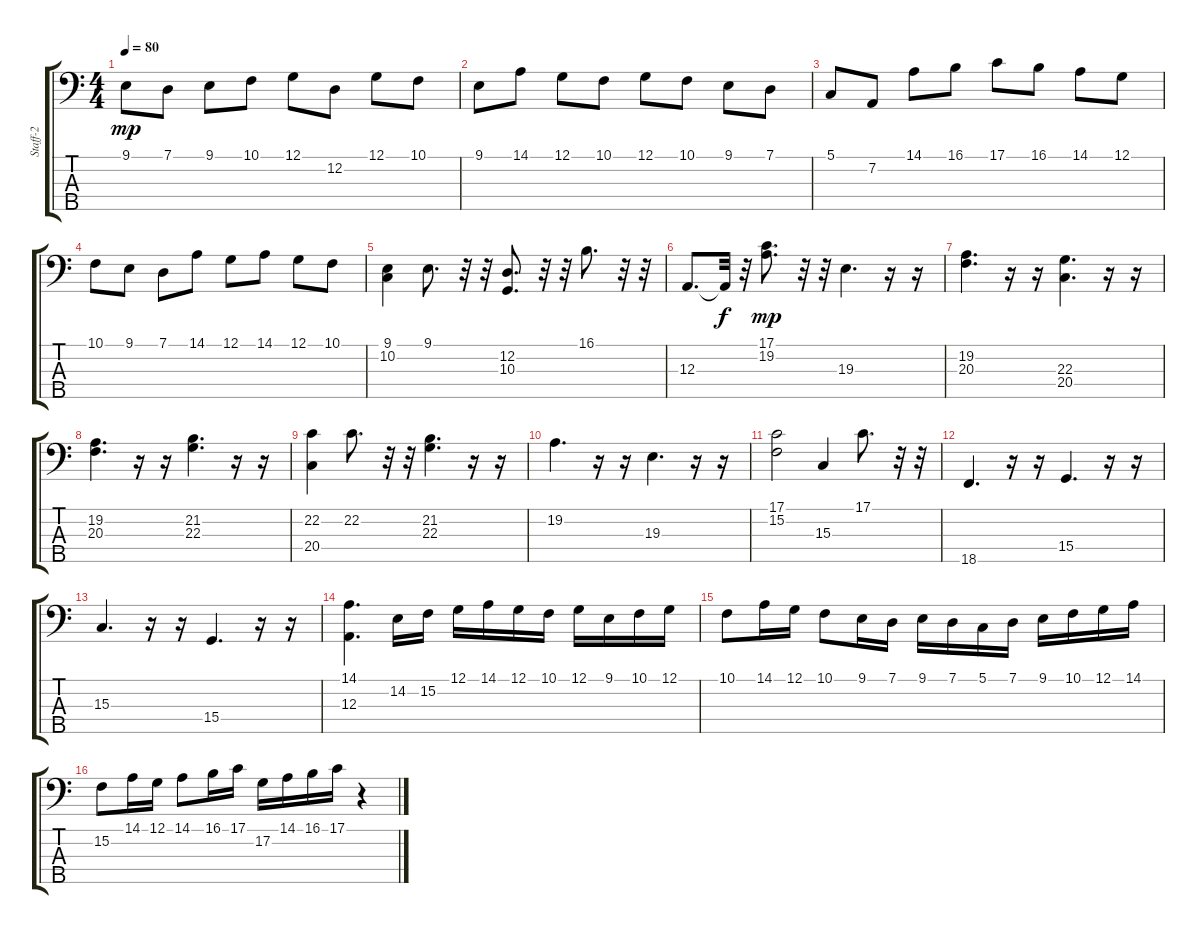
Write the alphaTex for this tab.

\track ("Staff-2" "Staff-2") {instrument acousticgrandpiano}
\staff {score tabs}
\tuning (G2 D2 A1 E1 B0) {hide}
\ts (4 4)
\tempo 80
\clef f4
\ks c
9.1.8{dy mp} 7.1.8 9.1.8 10.1.8 12.1.8 12.2.8 12.1.8 10.1.8 |
9.1.8 14.1.8 12.1.8 10.1.8 12.1.8 10.1.8 9.1.8 7.1.8 |
5.1.8 7.2.8 14.1.8 16.1.8 17.1.8 16.1.8 14.1.8 12.1.8 |
10.1.8 9.1.8 7.1.8 14.1.8 12.1.8 14.1.8 12.1.8 10.1.8 |
(9.1 10.2).4 9.1.8{d} r.32 r.32 (12.2 10.3).8{d} r.32 r.32 16.1.8{d} r.32 r.32 |
12.3.8{d} 12.3{t}.32{dy f} r.32 (17.1 19.2).8{d dy mp} r.32 r.32 19.3.4{d} r.16 r.16 |
(19.2 20.3).4{d} r.16 r.16 (22.3 20.4).4{d} r.16 r.16 |
(19.2 20.3).4{d} r.16 r.16 (21.2 22.3).4{d} r.16 r.16 |
(22.2 20.4).4 22.2.8{d} r.32 r.32 (21.2 22.3).4{d} r.16 r.16 |
19.2.4{d} r.16 r.16 19.3.4{d} r.16 r.16 |
(17.1 15.2).2 15.3.4 17.1.8{d} r.32 r.32 |
18.5.4{d} r.16 r.16 15.4.4{d} r.16 r.16 |
15.3.4{d} r.16 r.16 15.4.4{d} r.16 r.16 |
(14.1 12.3).4{d} 14.2.16 15.2.16 12.1.16 14.1.16 12.1.16 10.1.16 12.1.16 9.1.16 10.1.16 12.1.16 |
10.1.8 14.1.16 12.1.16 10.1.8 9.1.16 7.1.16 9.1.16 7.1.16 5.1.16 7.1.16 9.1.16 10.1.16 12.1.16 14.1.16 |
15.2.8 14.1.16 12.1.16 14.1.8 16.1.16 17.1.16 17.2.16 14.1.16 16.1.16 17.1.16 r.4
